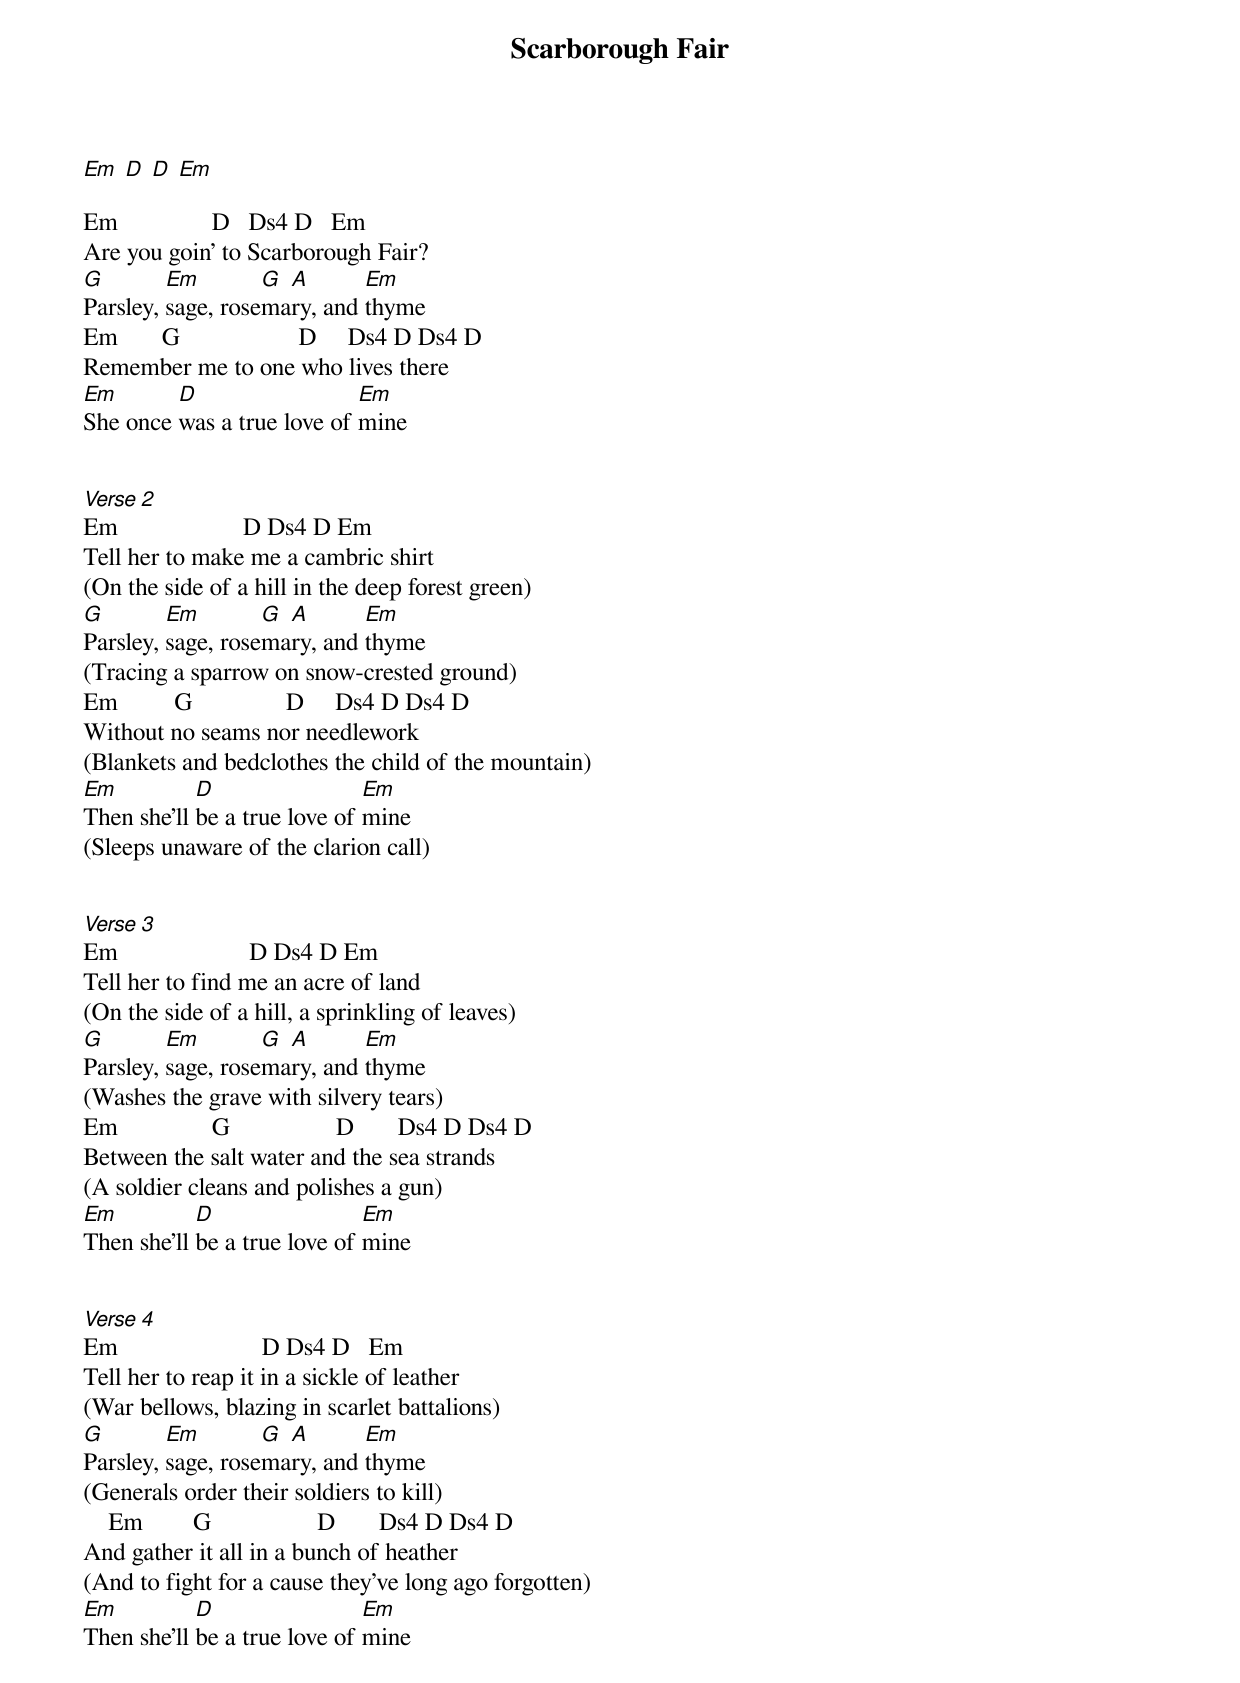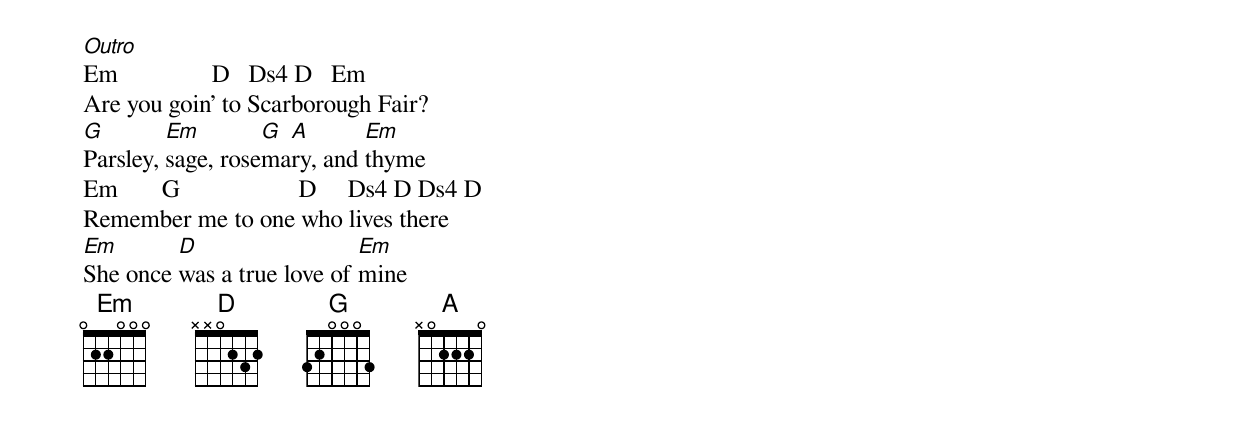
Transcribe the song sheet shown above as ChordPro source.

{title:Scarborough Fair}
[Em] [D] [D] [Em]

Em               D   Ds4 D   Em
Are you goin' to Scarborough Fair?
[G]Parsley, [Em]sage, rose[G]ma[A]ry, and [Em]thyme
Em       G                   D     Ds4 D Ds4 D
Remember me to one who lives there
[Em]She once [D]was a true love of [Em]mine


[Verse 2]
Em                    D Ds4 D Em
Tell her to make me a cambric shirt
(On the side of a hill in the deep forest green)
[G]Parsley, [Em]sage, rose[G]ma[A]ry, and [Em]thyme
(Tracing a sparrow on snow-crested ground)
Em         G               D     Ds4 D Ds4 D
Without no seams nor needlework
(Blankets and bedclothes the child of the mountain)
[Em]Then she'll [D]be a true love of [Em]mine
(Sleeps unaware of the clarion call)


[Verse 3]
Em                     D Ds4 D Em
Tell her to find me an acre of land
(On the side of a hill, a sprinkling of leaves)
[G]Parsley, [Em]sage, rose[G]ma[A]ry, and [Em]thyme
(Washes the grave with silvery tears)
Em               G                 D       Ds4 D Ds4 D
Between the salt water and the sea strands
(A soldier cleans and polishes a gun)
[Em]Then she'll [D]be a true love of [Em]mine


[Verse 4]
Em                       D Ds4 D   Em
Tell her to reap it in a sickle of leather
(War bellows, blazing in scarlet battalions)
[G]Parsley, [Em]sage, rose[G]ma[A]ry, and [Em]thyme
(Generals order their soldiers to kill)
    Em        G                 D       Ds4 D Ds4 D
And gather it all in a bunch of heather
(And to fight for a cause they've long ago forgotten)
[Em]Then she'll [D]be a true love of [Em]mine


[Outro]
Em               D   Ds4 D   Em
Are you goin' to Scarborough Fair?
[G]Parsley, [Em]sage, rose[G]ma[A]ry, and [Em]thyme
Em       G                   D     Ds4 D Ds4 D
Remember me to one who lives there
[Em]She once [D]was a true love of [Em]mine
